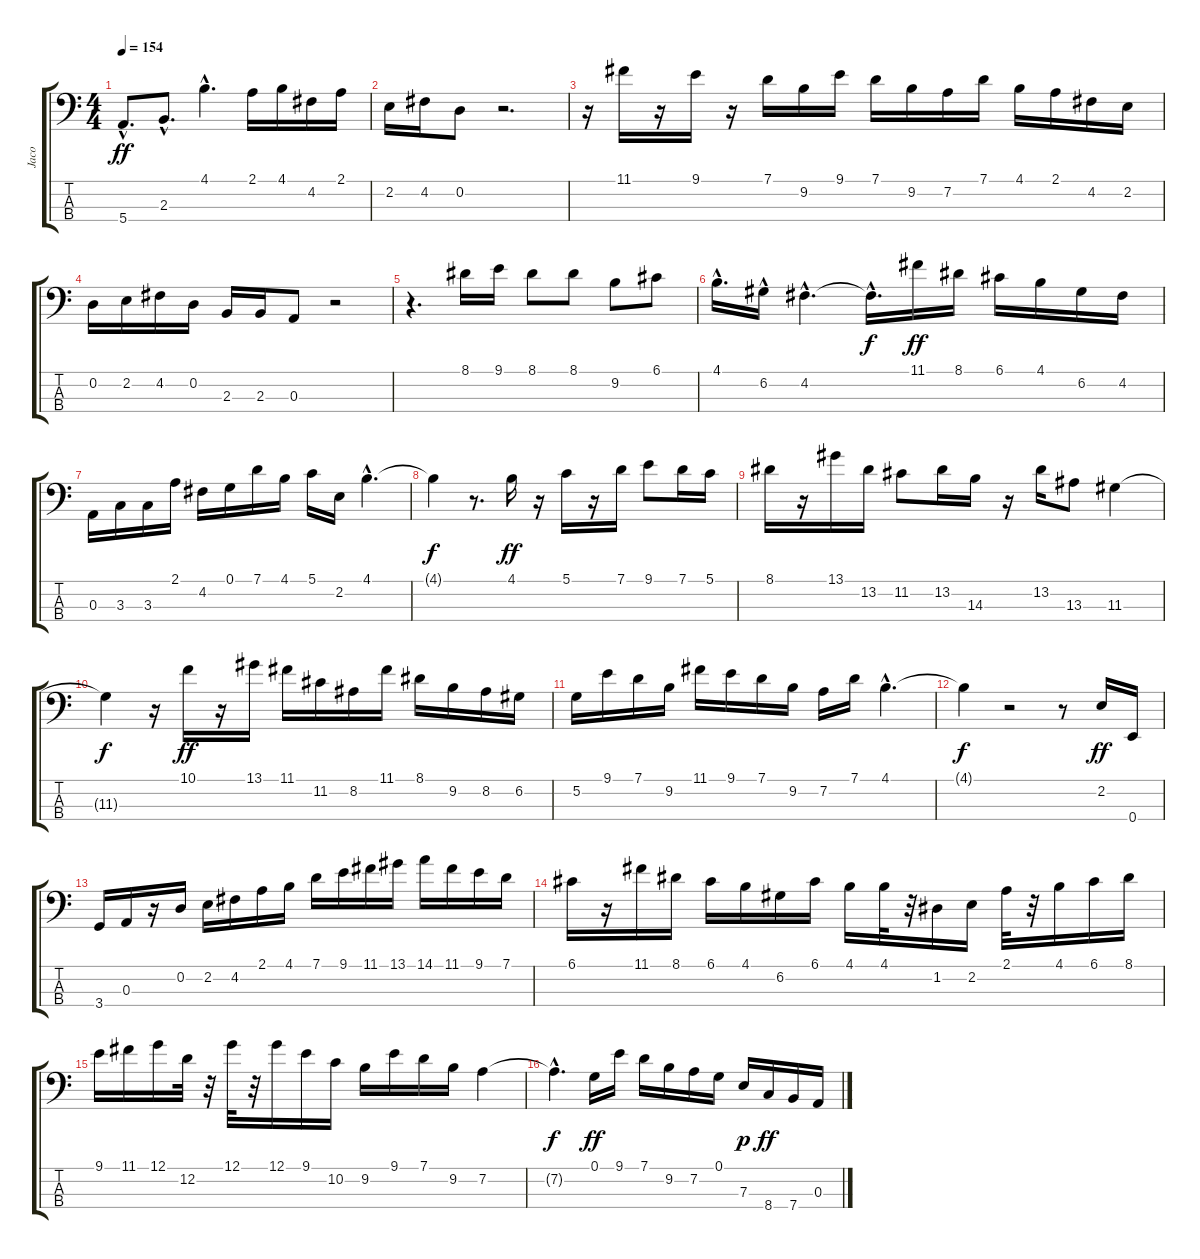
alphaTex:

\track ("Jaco" "Jaco") {instrument electricbassfinger}
\staff {score tabs}
\tuning (G2 D2 A1 E1) {hide}
\ts (4 4)
\tempo 154
\clef f4
\ks c
5.4{hac}.8{d dy ff} 2.3{hac}.8{d} 4.1{hac}.4{d} 2.1.16 4.1.16 4.2.16 2.1.16 |
2.2.16 4.2.16 0.2.8 r.2{d} |
r.16 11.1.16 r.16 9.1.16 r.16 7.1.16 9.2.16 9.1.16 7.1.16 9.2.16 7.2.16 7.1.16 4.1.16 2.1.16 4.2.16 2.2.16 |
0.2.16 2.2.16 4.2.16 0.2.16 2.3.16 2.3.16 0.3.8 r.2 |
r.4{d} 8.1.16 9.1.16 8.1.8 8.1.8 9.2.8 6.1.8 |
4.1{hac}.16{d} 6.2{hac}.16 4.2{hac}.4{d} 4.2{hac t}.16{d dy f} 11.1.16{dy ff} 8.1.16 6.1.16 4.1.16 6.2.16 4.2.16 |
0.3.16 3.3.16 3.3.16 2.1.16 4.2.16 0.1.16 7.1.16 4.1.16 5.1.16 2.2.16 4.1{hac}.4{d} |
4.1{t}.4{dy f} r.8{d} 4.1.16{dy ff} r.16 5.1.16 r.16 7.1.16 9.1.8 7.1.16 5.1.16 |
8.1.16 r.16 13.1.16 13.2.16 11.2.8 13.2.16 14.3.16 r.16 13.2.16 13.3.8 11.3.4 |
11.3{t}.4{dy f} r.16 10.1.16{dy ff} r.16 13.1.16 11.1.16 11.2.16 8.2.16 11.1.16 8.1.16 9.2.16 8.2.16 6.2.16 |
5.2.16 9.1.16 7.1.16 9.2.16 11.1.16 9.1.16 7.1.16 9.2.16 7.2.16 7.1.16 4.1{hac}.4{d} |
4.1{t}.4{dy f} r.2 r.8 2.2.16{dy ff} 0.4.16 |
3.4.16 0.3.16 r.16 0.2.16 2.2.16 4.2.16 2.1.16 4.1.16 7.1.16 9.1.16 11.1.16 13.1.16 14.1.16 11.1.16 9.1.16 7.1.16 |
6.1.16 r.16 11.1.16 8.1.16 6.1.16 4.1.16 6.2.16 6.1.16 4.1.16 4.1.32 r.32 1.2.16 2.2.16 2.1.32 r.32 4.1.16 6.1.16 8.1.16 |
9.1.16 11.1.16 12.1.16 12.2.32 r.32 12.1.32 r.32 12.1.16 9.1.16 10.2.16 9.2.16 9.1.16 7.1.16 9.2.16 7.2.4 |
7.2{hac t}.4{d dy f} 0.1.16{dy ff} 9.1.16 7.1.16 9.2.16 7.2.16 0.1.16 7.3.16{dy p} 8.4.16{dy ff} 7.4.16 0.3.16
